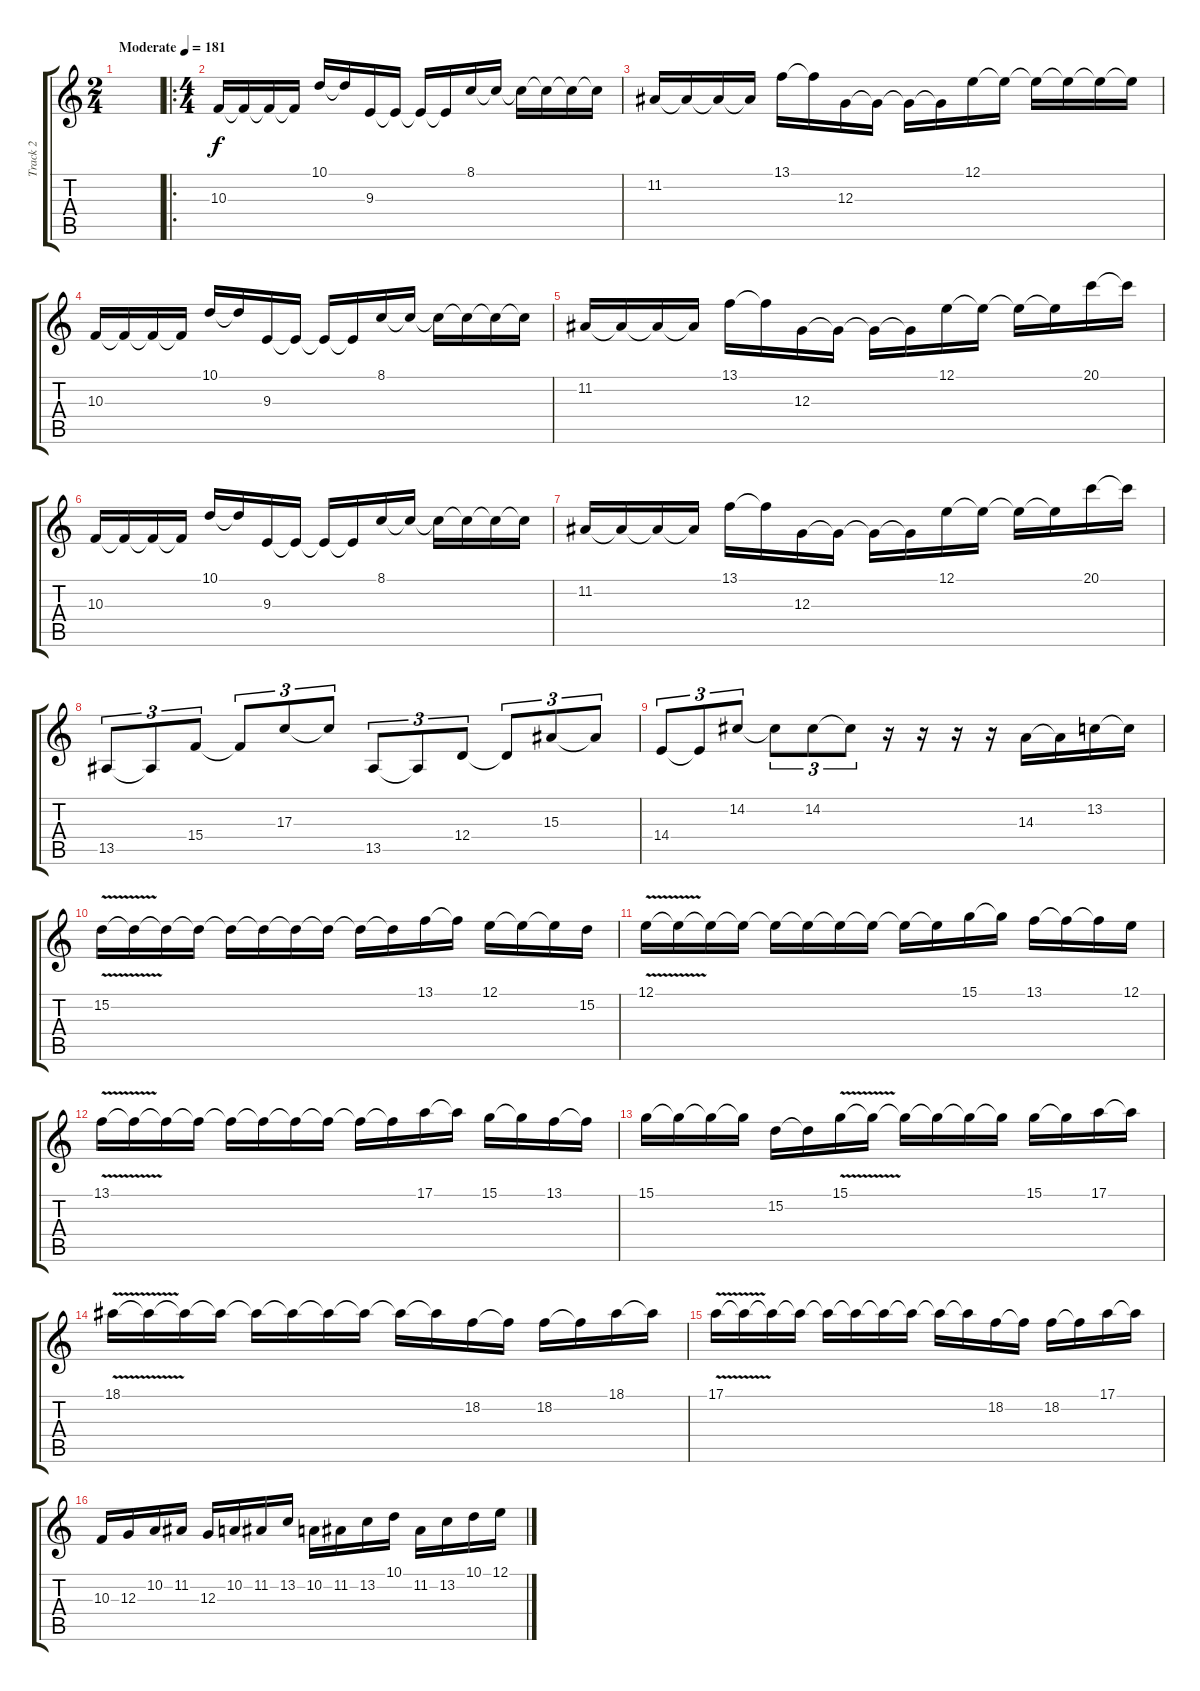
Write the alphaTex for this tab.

\track ("Track 2" "Track 2") {instrument lead5charang}
\staff {score tabs}
\tuning (E4 B3 G3 D3 A2 E2) {hide}
\ts (2 4)
\tempo (181 "Moderate")
\clef g2
\ks c
|
\ro
\ts (4 4)
10.3.16 10.3{t}.16 10.3{t}.16 10.3{t}.16 10.1.16 10.1{t}.16 9.3.16 9.3{t}.16 9.3{t}.16 9.3{t}.16 8.1.16 8.1{t}.16 8.1{t}.16 8.1{t}.16 8.1{t}.16 8.1{t}.16 |
11.2.16 11.2{t}.16 11.2{t}.16 11.2{t}.16 13.1.16 13.1{t}.16 12.3.16 12.3{t}.16 12.3{t}.16 12.3{t}.16 12.1.16 12.1{t}.16 12.1{t}.16 12.1{t}.16 12.1{t}.16 12.1{t}.16 |
10.3.16 10.3{t}.16 10.3{t}.16 10.3{t}.16 10.1.16 10.1{t}.16 9.3.16 9.3{t}.16 9.3{t}.16 9.3{t}.16 8.1.16 8.1{t}.16 8.1{t}.16 8.1{t}.16 8.1{t}.16 8.1{t}.16 |
11.2.16 11.2{t}.16 11.2{t}.16 11.2{t}.16 13.1.16 13.1{t}.16 12.3.16 12.3{t}.16 12.3{t}.16 12.3{t}.16 12.1.16 12.1{t}.16 12.1{t}.16 12.1{t}.16 20.1.16 20.1{t}.16 |
10.3.16 10.3{t}.16 10.3{t}.16 10.3{t}.16 10.1.16 10.1{t}.16 9.3.16 9.3{t}.16 9.3{t}.16 9.3{t}.16 8.1.16 8.1{t}.16 8.1{t}.16 8.1{t}.16 8.1{t}.16 8.1{t}.16 |
11.2.16 11.2{t}.16 11.2{t}.16 11.2{t}.16 13.1.16 13.1{t}.16 12.3.16 12.3{t}.16 12.3{t}.16 12.3{t}.16 12.1.16 12.1{t}.16 12.1{t}.16 12.1{t}.16 20.1.16 20.1{t}.16 |
13.5.8{tu (3 2)} 13.5{t}.8{tu (3 2)} 15.4.8{tu (3 2)} 15.4{t}.8{tu (3 2)} 17.3.8{tu (3 2)} 17.3{t}.8{tu (3 2)} 13.5.8{tu (3 2)} 13.5{t}.8{tu (3 2)} 12.4.8{tu (3 2)} 12.4{t}.8{tu (3 2)} 15.3.8{tu (3 2)} 15.3{t}.8{tu (3 2)} |
14.4.8{tu (3 2)} 14.4{t}.8{tu (3 2)} 14.2.8{tu (3 2)} 14.2{t}.8{tu (3 2)} 14.2.8{tu (3 2)} 14.2{t}.8{tu (3 2)} r.16 r.16 r.16 r.16 14.3.16 14.3{t}.16 13.2.16 13.2{t}.16 |
15.2{v}.16 15.2{t}.16 15.2{t}.16 15.2{t}.16 15.2{t}.16 15.2{t}.16 15.2{t}.16 15.2{t}.16 15.2{t}.16 15.2{t}.16 13.1.16 13.1{t}.16 12.1.16 12.1{t}.16 12.1{t}.16 15.2.16 |
12.1{v}.16 12.1{t}.16 12.1{t}.16 12.1{t}.16 12.1{t}.16 12.1{t}.16 12.1{t}.16 12.1{t}.16 12.1{t}.16 12.1{t}.16 15.1.16 15.1{t}.16 13.1.16 13.1{t}.16 13.1{t}.16 12.1.16 |
13.1{v}.16 13.1{t}.16 13.1{t}.16 13.1{t}.16 13.1{t}.16 13.1{t}.16 13.1{t}.16 13.1{t}.16 13.1{t}.16 13.1{t}.16 17.1.16 17.1{t}.16 15.1.16 15.1{t}.16 13.1.16 13.1{t}.16 |
15.1.16 15.1{t}.16 15.1{t}.16 15.1{t}.16 15.2.16 15.2{t}.16 15.1{v}.16 15.1{t}.16 15.1{t}.16 15.1{t}.16 15.1{t}.16 15.1{t}.16 15.1.16 15.1{t}.16 17.1.16 17.1{t}.16 |
18.1{v}.16 18.1{t}.16 18.1{t}.16 18.1{t}.16 18.1{t}.16 18.1{t}.16 18.1{t}.16 18.1{t}.16 18.1{t}.16 18.1{t}.16 18.2.16 18.2{t}.16 18.2.16 18.2{t}.16 18.1.16 18.1{t}.16 |
17.1{v}.16 17.1{t}.16 17.1{t}.16 17.1{t}.16 17.1{t}.16 17.1{t}.16 17.1{t}.16 17.1{t}.16 17.1{t}.16 17.1{t}.16 18.2.16 18.2{t}.16 18.2.16 18.2{t}.16 17.1.16 17.1{t}.16 |
10.3.16 12.3.16 10.2.16 11.2.16 12.3.16 10.2.16 11.2.16 13.2.16 10.2.16 11.2.16 13.2.16 10.1.16 11.2.16 13.2.16 10.1.16 12.1.16
